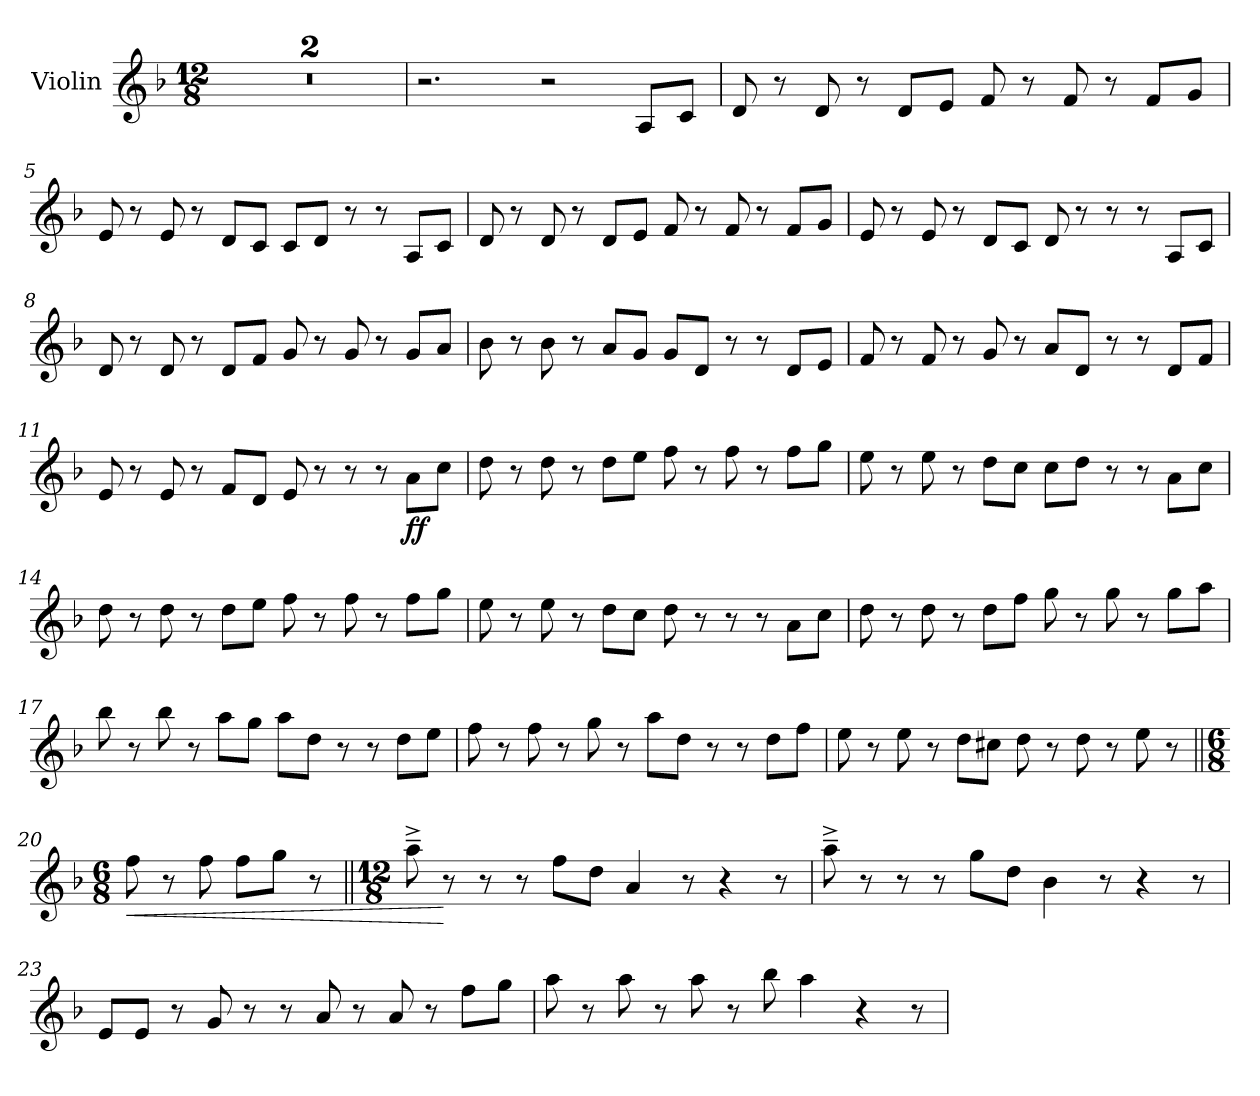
**kern	**dynam
*part1	*part1
*staff1	*staff1
*I"Violin	*
*I'Vln.	*
*clefG2	*
*k[b-]	*
!!LO:TX:omd:t=[quarter-dot] = 140
*M12/8	*
*MM210	*
=1	=1
1.r	.
=2	=2
1.r	.
=3	=3
2.r	.
2r	.
8AL	.
8cJ	.
=4	=4
8d	.
8r	.
8d	.
8r	.
8dL	.
8eJ	.
8f	.
8r	.
8f	.
8r	.
8fL	.
8gJ	.
!!LO:LB:g=z
=5	=5
8e	.
8r	.
8e	.
8r	.
8dL	.
8cJ	.
8cL	.
8dJ	.
8r	.
8r	.
8AL	.
8cJ	.
=6	=6
8d	.
8r	.
8d	.
8r	.
8dL	.
8eJ	.
8f	.
8r	.
8f	.
8r	.
8fL	.
8gJ	.
=7	=7
8e	.
8r	.
8e	.
8r	.
8dL	.
8cJ	.
8d	.
8r	.
8r	.
8r	.
8AL	.
8cJ	.
!!LO:LB:g=z
=8	=8
8d	.
8r	.
8d	.
8r	.
8dL	.
8fJ	.
8g	.
8r	.
8g	.
8r	.
8gL	.
8aJ	.
=9	=9
8b-	.
8r	.
8b-	.
8r	.
8aL	.
8gJ	.
8gL	.
8dJ	.
8r	.
8r	.
8dL	.
8eJ	.
=10	=10
8f	.
8r	.
8f	.
8r	.
8g	.
8r	.
8aL	.
8dJ	.
8r	.
8r	.
8dL	.
8fJ	.
!!LO:LB:g=z
=11	=11
8e	.
8r	.
8e	.
8r	.
8fL	.
8dJ	.
8e	.
8r	.
8r	.
8r	.
8aL	ff
8ccJ	.
=12	=12
8dd	.
8r	.
8dd	.
8r	.
8ddL	.
8eeJ	.
8ff	.
8r	.
8ff	.
8r	.
8ffL	.
8ggJ	.
=13	=13
8ee	.
8r	.
8ee	.
8r	.
8ddL	.
8ccJ	.
8ccL	.
8ddJ	.
8r	.
8r	.
8aL	.
8ccJ	.
!!LO:LB:g=z
=14	=14
8dd	.
8r	.
8dd	.
8r	.
8ddL	.
8eeJ	.
8ff	.
8r	.
8ff	.
8r	.
8ffL	.
8ggJ	.
=15	=15
8ee	.
8r	.
8ee	.
8r	.
8ddL	.
8ccJ	.
8dd	.
8r	.
8r	.
8r	.
8aL	.
8ccJ	.
=16	=16
8dd	.
8r	.
8dd	.
8r	.
8ddL	.
8ffJ	.
8gg	.
8r	.
8gg	.
8r	.
8ggL	.
8aaJ	.
=17	=17
8bb-	.
8r	.
8bb-	.
8r	.
8aaL	.
8ggJ	.
8aaL	.
8ddJ	.
8r	.
8r	.
8ddL	.
8eeJ	.
!!LO:LB:g=z
=18	=18
8ff	.
8r	.
8ff	.
8r	.
8gg	.
8r	.
8aaL	.
8ddJ	.
8r	.
8r	.
8ddL	.
8ffJ	.
=19	=19
8ee	.
8r	.
8ee	.
8r	.
8ddL	.
8cc#XJ	.
8dd	.
8r	.
8dd	.
8r	.
8ee	.
8r	.
=20||	=20||
*M6/8	*
!	!LO:HP:b
8ff	<
8r	.
8ff	.
8ffL	.
8ggJ	.
8r	.
=21||	=21||
*M12/8	*
8aa~^	.
8r	[
8r	.
8r	.
8ffL	.
8ddJ	.
4a	.
8r	.
4r	.
8r	.
!!LO:LB:g=z
=22	=22
8aa~^	.
8r	.
8r	.
8r	.
8ggL	.
8ddJ	.
4b-	.
8r	.
4r	.
8r	.
=23	=23
8eL	.
8eJ	.
8r	.
8g	.
8r	.
8r	.
8a	.
8r	.
8a	.
8r	.
8ffL	.
8ggJ	.
=24	=24
8aa	.
8r	.
8aa	.
8r	.
8aa	.
8r	.
8bb-	.
4aa	.
4r	.
8r	.
=	=
*-	*-
